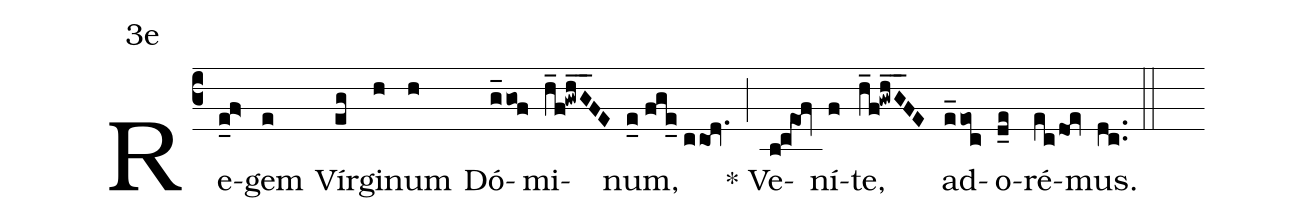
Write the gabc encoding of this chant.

mode:3e;
%%
(c3) Re(e_f>)gem(e) Vír(eg)gi(h)num(h) Dó(g_gof)mi(h_f!gwhG__FE)num,(e_0//fge_//ccod.) (;) <sp>*</sp> Ve(b!c@eo1f)ní(f)te,(h_f!gwhG__FE) ad(e_eoc)o(d_e)ré(ec/doe)mus.(dc..) (::)
